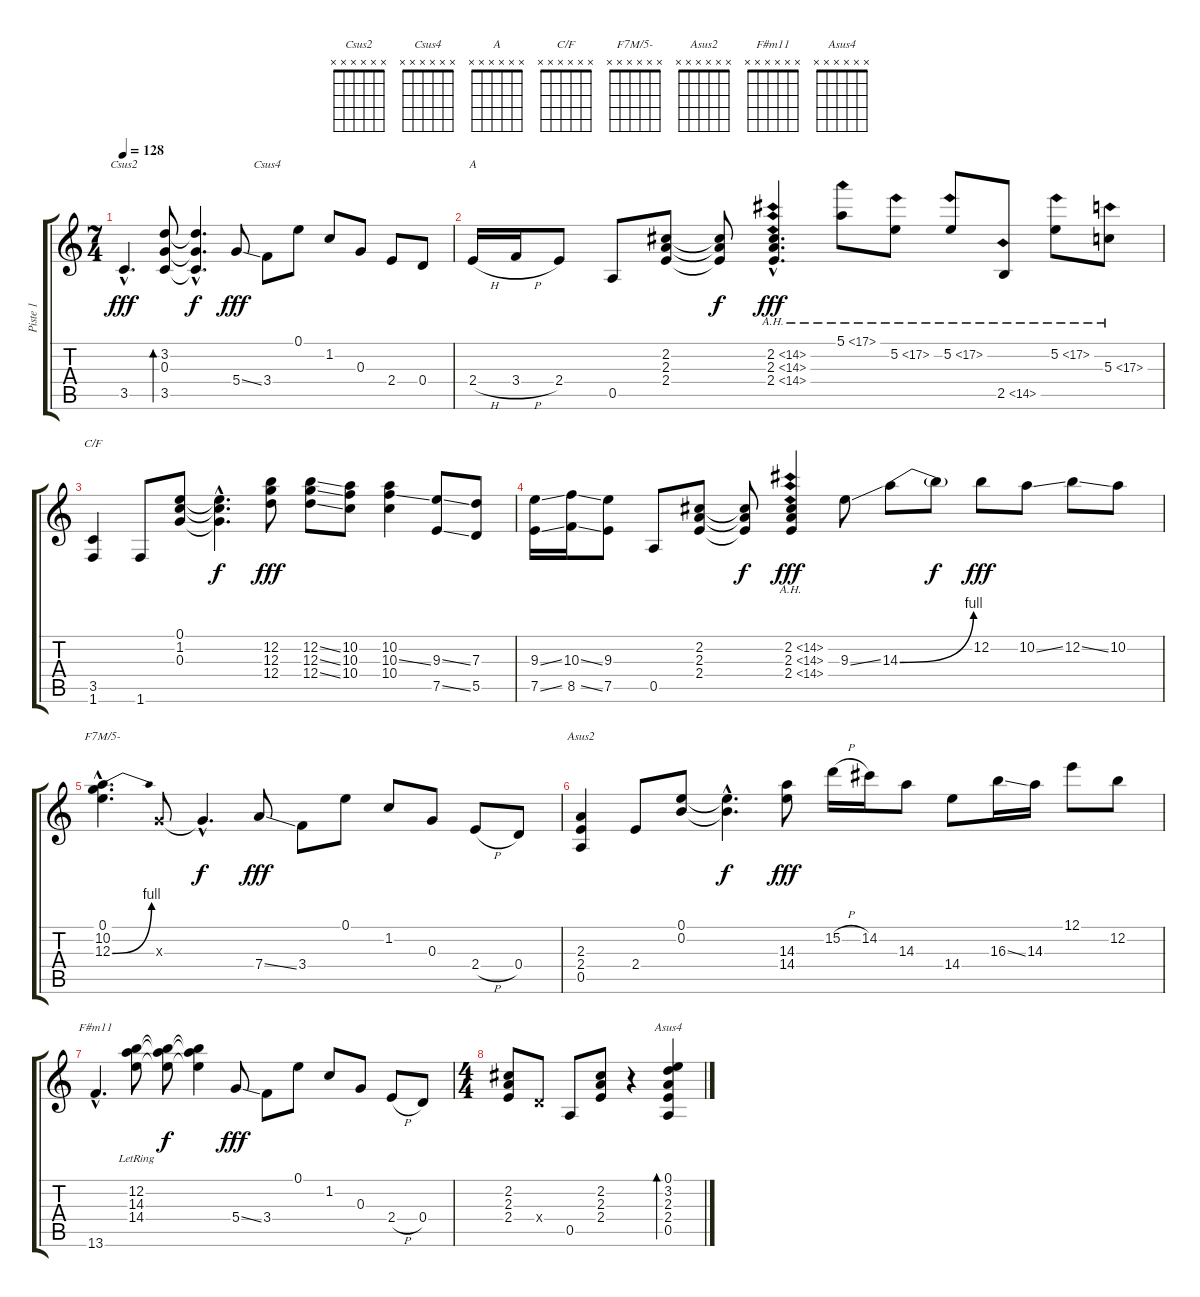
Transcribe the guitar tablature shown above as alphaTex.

\track ("Piste 1" "Piste 1") {instrument distortionguitar}
\staff {score tabs}
\tuning (E4 B3 G3 D3 A2 E2) {hide}
\chord ("Csus2" x x x x x x)
\chord ("Csus4" x x x x x x)
\chord ("A" x x x x x x)
\chord ("C/F" x x x x x x)
\chord ("F7M/5-" x x x x x x)
\chord ("Asus2" x x x x x x)
\chord ("F#m11" x x x x x x)
\chord ("Asus4" x x x x x x)
\ts (7 4)
\tempo 128
\clef g2
\ks c
3.5{hac}.4{d ch "Csus2" dy fff} (3.2 0.3 3.5).8{bd 480} (3.2{hac t} 0.3{hac t} 3.5{hac t}).4{d dy f} 5.4{ss}.8{dy fff} 3.4.8{ch "Csus4"} 0.1.8 1.2.8 0.3.8 2.4.8 0.4.8 |
2.4{h}.16{ch "A"} 3.4{h}.16 2.4.8 0.5.8 (2.2 2.3 2.4).8 (2.2{t} 2.3{t} 2.4{t}).8{dy f} (2.2{ah 12 hac} 2.3{ah 12 hac} 2.4{ah 12 hac}).4{d dy fff} 5.1{ah 12}.8 5.2{ah 12}.8 5.2{ah 12}.8 2.5{ah 12}.8 5.2{ah 12}.8 5.3{ah 12}.8 |
(3.5 1.6).4{ch "C/F"} 1.6.8 (0.1 1.2 0.3).8 (0.1{hac t} 1.2{hac t} 0.3{hac t}).4{d dy f} (12.2 12.3 12.4).8{dy fff} (12.2{ss} 12.3{ss} 12.4{ss}).8 (10.2 10.3 10.4).8 (10.2 10.3{ss} 10.4).4 (9.3{ss} 7.5{ss}).8 (7.3 5.5).8 |
(9.3{ss} 7.5{ss}).16 (10.3{ss} 8.5{ss}).16 (9.3 7.5).8 0.5.8 (2.2 2.3 2.4).8 (2.2{t} 2.3{t} 2.4{t}).8{dy f} (2.2{ah 12} 2.3{ah 12} 2.4{ah 12}).4{dy fff} 9.3{ss}.8 14.3{be (bend 0 0 60 4)}.8 14.3{t}.8{dy f} 12.2.8{dy fff} 10.2{ss}.8 12.2{ss}.8 10.2.8 |
(0.1{hac} 10.2{hac} 12.3{be (bend 0 0 60 4) hac}).4{d ch "F7M/5-"} 0.3{x}.8 0.3{hac t}.4{d dy f} 7.4{ss}.8{dy fff} 3.4.8 0.1.8 1.2.8 0.3.8 2.4{h}.8 0.4.8 |
(2.3 2.4 0.5).4{ch "Asus2"} 2.4.8 (0.1 0.2).8 (0.1{hac t} 0.2{hac t}).4{d dy f} (14.3 14.4).8{dy fff} 15.2{h}.16 14.2.16 14.3.8 14.4.8 16.3{ss}.16 14.3.16 12.1.8 12.2.8 |
13.6{hac}.4{d ch "F#m11"} (12.2{lr} 14.3{lr} 14.4{lr}).8 (12.2{t} 14.3{t} 14.4{t}).8{dy f} (12.2{t} 14.3{t} 14.4{t}).4 5.4{ss}.8{dy fff} 3.4.8 0.1.8 1.2.8 0.3.8 2.4{h}.8 0.4.8 |
\ts (4 4)
(2.2 2.3 2.4).8 0.4{x}.8 0.5.8 (2.2 2.3 2.4).8 r.4 (0.1 3.2 2.3 2.4 0.5).4{bd 480 ch "Asus4"}
